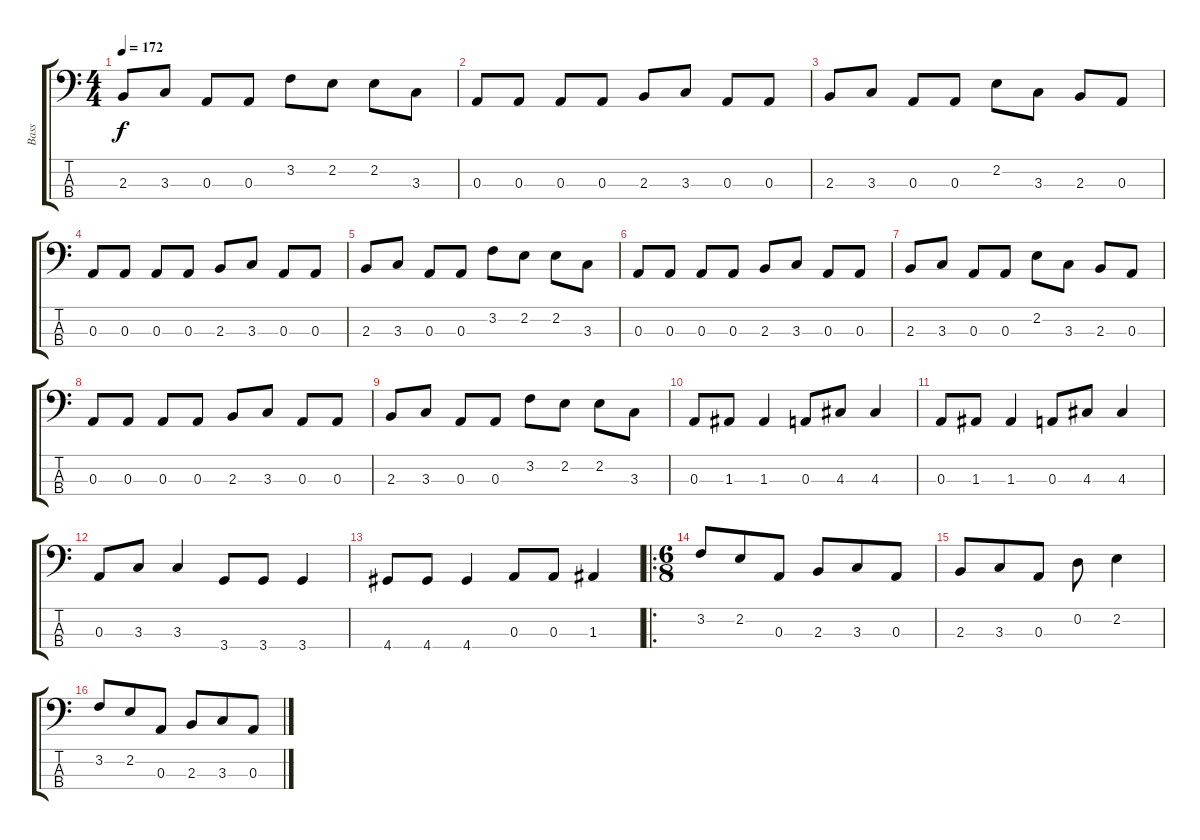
\track ("Bass" "Bass") {instrument electricbassfinger}
\staff {score tabs}
\tuning (G2 D2 A1 E1) {hide}
\ts (4 4)
\tempo 172
\clef f4
\ks c
2.3.8{dy f} 3.3.8 0.3.8 0.3.8 3.2.8 2.2.8 2.2.8 3.3.8 |
0.3.8 0.3.8 0.3.8 0.3.8 2.3.8 3.3.8 0.3.8 0.3.8 |
2.3.8 3.3.8 0.3.8 0.3.8 2.2.8 3.3.8 2.3.8 0.3.8 |
0.3.8 0.3.8 0.3.8 0.3.8 2.3.8 3.3.8 0.3.8 0.3.8 |
2.3.8 3.3.8 0.3.8 0.3.8 3.2.8 2.2.8 2.2.8 3.3.8 |
0.3.8 0.3.8 0.3.8 0.3.8 2.3.8 3.3.8 0.3.8 0.3.8 |
2.3.8 3.3.8 0.3.8 0.3.8 2.2.8 3.3.8 2.3.8 0.3.8 |
0.3.8 0.3.8 0.3.8 0.3.8 2.3.8 3.3.8 0.3.8 0.3.8 |
2.3.8 3.3.8 0.3.8 0.3.8 3.2.8 2.2.8 2.2.8 3.3.8 |
0.3.8 1.3.8 1.3.4 0.3.8 4.3.8 4.3.4 |
0.3.8 1.3.8 1.3.4 0.3.8 4.3.8 4.3.4 |
0.3.8 3.3.8 3.3.4 3.4.8 3.4.8 3.4.4 |
4.4.8 4.4.8 4.4.4 0.3.8 0.3.8 1.3.4 |
\ro
\ts (6 8)
3.2.8 2.2.8 0.3.8 2.3.8 3.3.8 0.3.8 |
2.3.8 3.3.8 0.3.8 0.2.8 2.2.4 |
3.2.8 2.2.8 0.3.8 2.3.8 3.3.8 0.3.8
